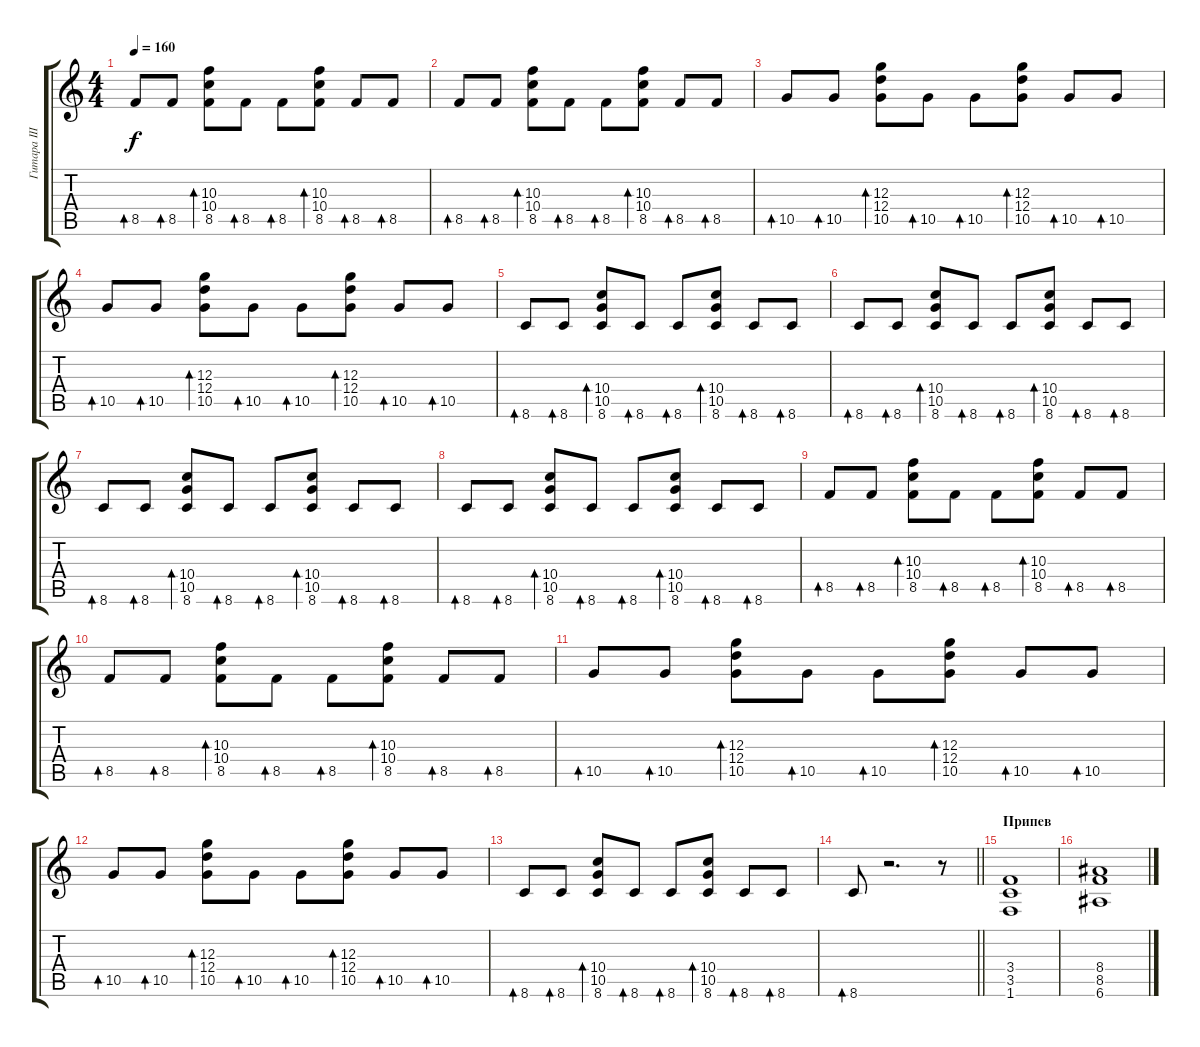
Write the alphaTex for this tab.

\track ("Гитара III" "Гитара III") {instrument overdrivenguitar}
\staff {score tabs}
\tuning (E4 B3 G3 D3 A2 E2) {hide}
\ts (4 4)
\tempo 160
\clef g2
\ks c
8.5.8{bd 60 dy f} 8.5.8{bd 60} (10.3 10.4 8.5).8{bd 60} 8.5.8{bd 60} 8.5.8{bd 60} (10.3 10.4 8.5).8{bd 60} 8.5.8{bd 60} 8.5.8{bd 60} |
8.5.8{bd 60} 8.5.8{bd 60} (10.3 10.4 8.5).8{bd 60} 8.5.8{bd 60} 8.5.8{bd 60} (10.3 10.4 8.5).8{bd 60} 8.5.8{bd 60} 8.5.8{bd 60} |
10.5.8{bd 60} 10.5.8{bd 60} (12.3 12.4 10.5).8{bd 60} 10.5.8{bd 60} 10.5.8{bd 60} (12.3 12.4 10.5).8{bd 60} 10.5.8{bd 60} 10.5.8{bd 60} |
10.5.8{bd 60} 10.5.8{bd 60} (12.3 12.4 10.5).8{bd 60} 10.5.8{bd 60} 10.5.8{bd 60} (12.3 12.4 10.5).8{bd 60} 10.5.8{bd 60} 10.5.8{bd 60} |
8.6.8{bd 60} 8.6.8{bd 60} (10.4 10.5 8.6).8{bd 60} 8.6.8{bd 60} 8.6.8{bd 60} (10.4 10.5 8.6).8{bd 60} 8.6.8{bd 60} 8.6.8{bd 60} |
8.6.8{bd 60} 8.6.8{bd 60} (10.4 10.5 8.6).8{bd 60} 8.6.8{bd 60} 8.6.8{bd 60} (10.4 10.5 8.6).8{bd 60} 8.6.8{bd 60} 8.6.8{bd 60} |
8.6.8{bd 60} 8.6.8{bd 60} (10.4 10.5 8.6).8{bd 60} 8.6.8{bd 60} 8.6.8{bd 60} (10.4 10.5 8.6).8{bd 60} 8.6.8{bd 60} 8.6.8{bd 60} |
8.6.8{bd 60} 8.6.8{bd 60} (10.4 10.5 8.6).8{bd 60} 8.6.8{bd 60} 8.6.8{bd 60} (10.4 10.5 8.6).8{bd 60} 8.6.8{bd 60} 8.6.8{bd 60} |
8.5.8{bd 60} 8.5.8{bd 60} (10.3 10.4 8.5).8{bd 60} 8.5.8{bd 60} 8.5.8{bd 60} (10.3 10.4 8.5).8{bd 60} 8.5.8{bd 60} 8.5.8{bd 60} |
8.5.8{bd 60} 8.5.8{bd 60} (10.3 10.4 8.5).8{bd 60} 8.5.8{bd 60} 8.5.8{bd 60} (10.3 10.4 8.5).8{bd 60} 8.5.8{bd 60} 8.5.8{bd 60} |
10.5.8{bd 60} 10.5.8{bd 60} (12.3 12.4 10.5).8{bd 60} 10.5.8{bd 60} 10.5.8{bd 60} (12.3 12.4 10.5).8{bd 60} 10.5.8{bd 60} 10.5.8{bd 60} |
10.5.8{bd 60} 10.5.8{bd 60} (12.3 12.4 10.5).8{bd 60} 10.5.8{bd 60} 10.5.8{bd 60} (12.3 12.4 10.5).8{bd 60} 10.5.8{bd 60} 10.5.8{bd 60} |
8.6.8{bd 60} 8.6.8{bd 60} (10.4 10.5 8.6).8{bd 60} 8.6.8{bd 60} 8.6.8{bd 60} (10.4 10.5 8.6).8{bd 60} 8.6.8{bd 60} 8.6.8{bd 60} |
\barLineRight lightlight
8.6.8{bd 60} r.2{d} r.8 |
\section ("" "Припев")
(3.4 3.5 1.6).1 |
(8.4 8.5 6.6).1
